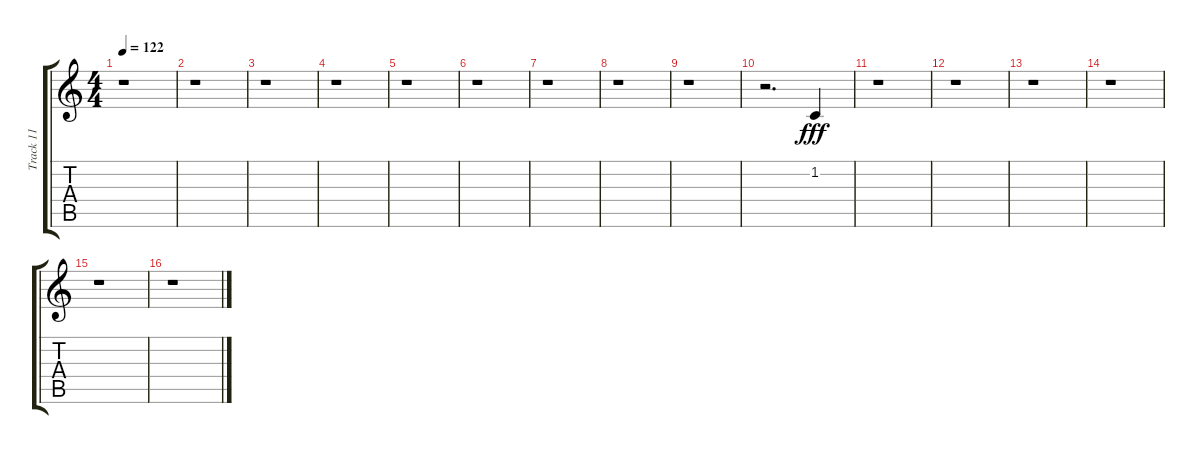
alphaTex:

\track ("Track 11" "Track 11") {instrument reversecymbal}
\staff {score tabs}
\tuning (E4 B3 G3 D3 A2 E2) {hide}
\ts (4 4)
\tempo 122
\clef g2
\ks c
r.1{dy fff} |
r.1 |
r.1 |
r.1 |
r.1 |
r.1 |
r.1 |
r.1 |
r.1 |
r.2{d} 1.2.4 |
r.1 |
r.1 |
r.1 |
r.1 |
r.1 |
r.1
